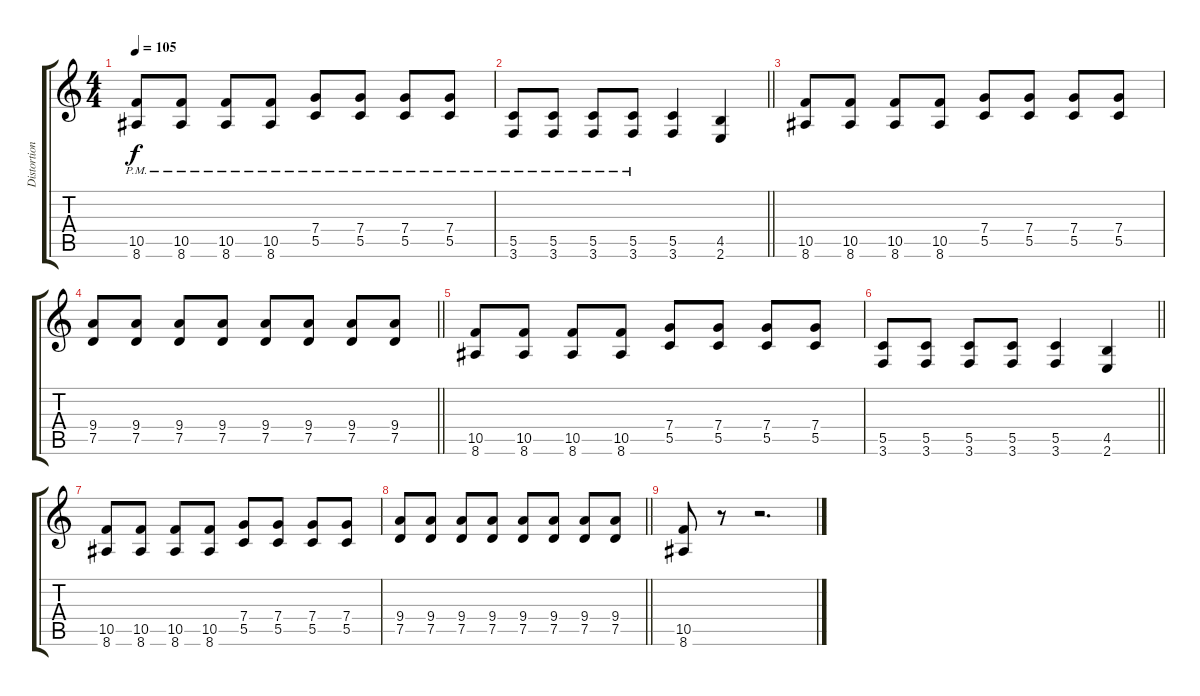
\track ("Distortion Guitar" "Distortion") {instrument distortionguitar}
\staff {score tabs}
\tuning (D4 A3 F3 C3 G2 D2) {hide}
\ts (4 4)
\tempo 105
\clef g2
\ks c
(10.5{pm} 8.6{pm}).8{dy f} (10.5{pm} 8.6{pm}).8 (10.5{pm} 8.6{pm}).8 (10.5{pm} 8.6{pm}).8 (7.4{pm} 5.5{pm}).8 (7.4{pm} 5.5{pm}).8 (7.4{pm} 5.5{pm}).8 (7.4{pm} 5.5{pm}).8 |
\barLineRight lightlight
(5.5{pm} 3.6{pm}).8 (5.5{pm} 3.6{pm}).8 (5.5{pm} 3.6{pm}).8 (5.5{pm} 3.6{pm}).8 (5.5 3.6).4 (4.5 2.6).4 |
(10.5 8.6).8 (10.5 8.6).8 (10.5 8.6).8 (10.5 8.6).8 (7.4 5.5).8 (7.4 5.5).8 (7.4 5.5).8 (7.4 5.5).8 |
\barLineRight lightlight
(9.4 7.5).8 (9.4 7.5).8 (9.4 7.5).8 (9.4 7.5).8 (9.4 7.5).8 (9.4 7.5).8 (9.4 7.5).8 (9.4 7.5).8 |
(10.5 8.6).8 (10.5 8.6).8 (10.5 8.6).8 (10.5 8.6).8 (7.4 5.5).8 (7.4 5.5).8 (7.4 5.5).8 (7.4 5.5).8 |
\barLineRight lightlight
(5.5 3.6).8 (5.5 3.6).8 (5.5 3.6).8 (5.5 3.6).8 (5.5 3.6).4 (4.5 2.6).4 |
(10.5 8.6).8 (10.5 8.6).8 (10.5 8.6).8 (10.5 8.6).8 (7.4 5.5).8 (7.4 5.5).8 (7.4 5.5).8 (7.4 5.5).8 |
\barLineRight lightlight
(9.4 7.5).8 (9.4 7.5).8 (9.4 7.5).8 (9.4 7.5).8 (9.4 7.5).8 (9.4 7.5).8 (9.4 7.5).8 (9.4 7.5).8 |
(10.5 8.6).8 r.8 r.2{d}
